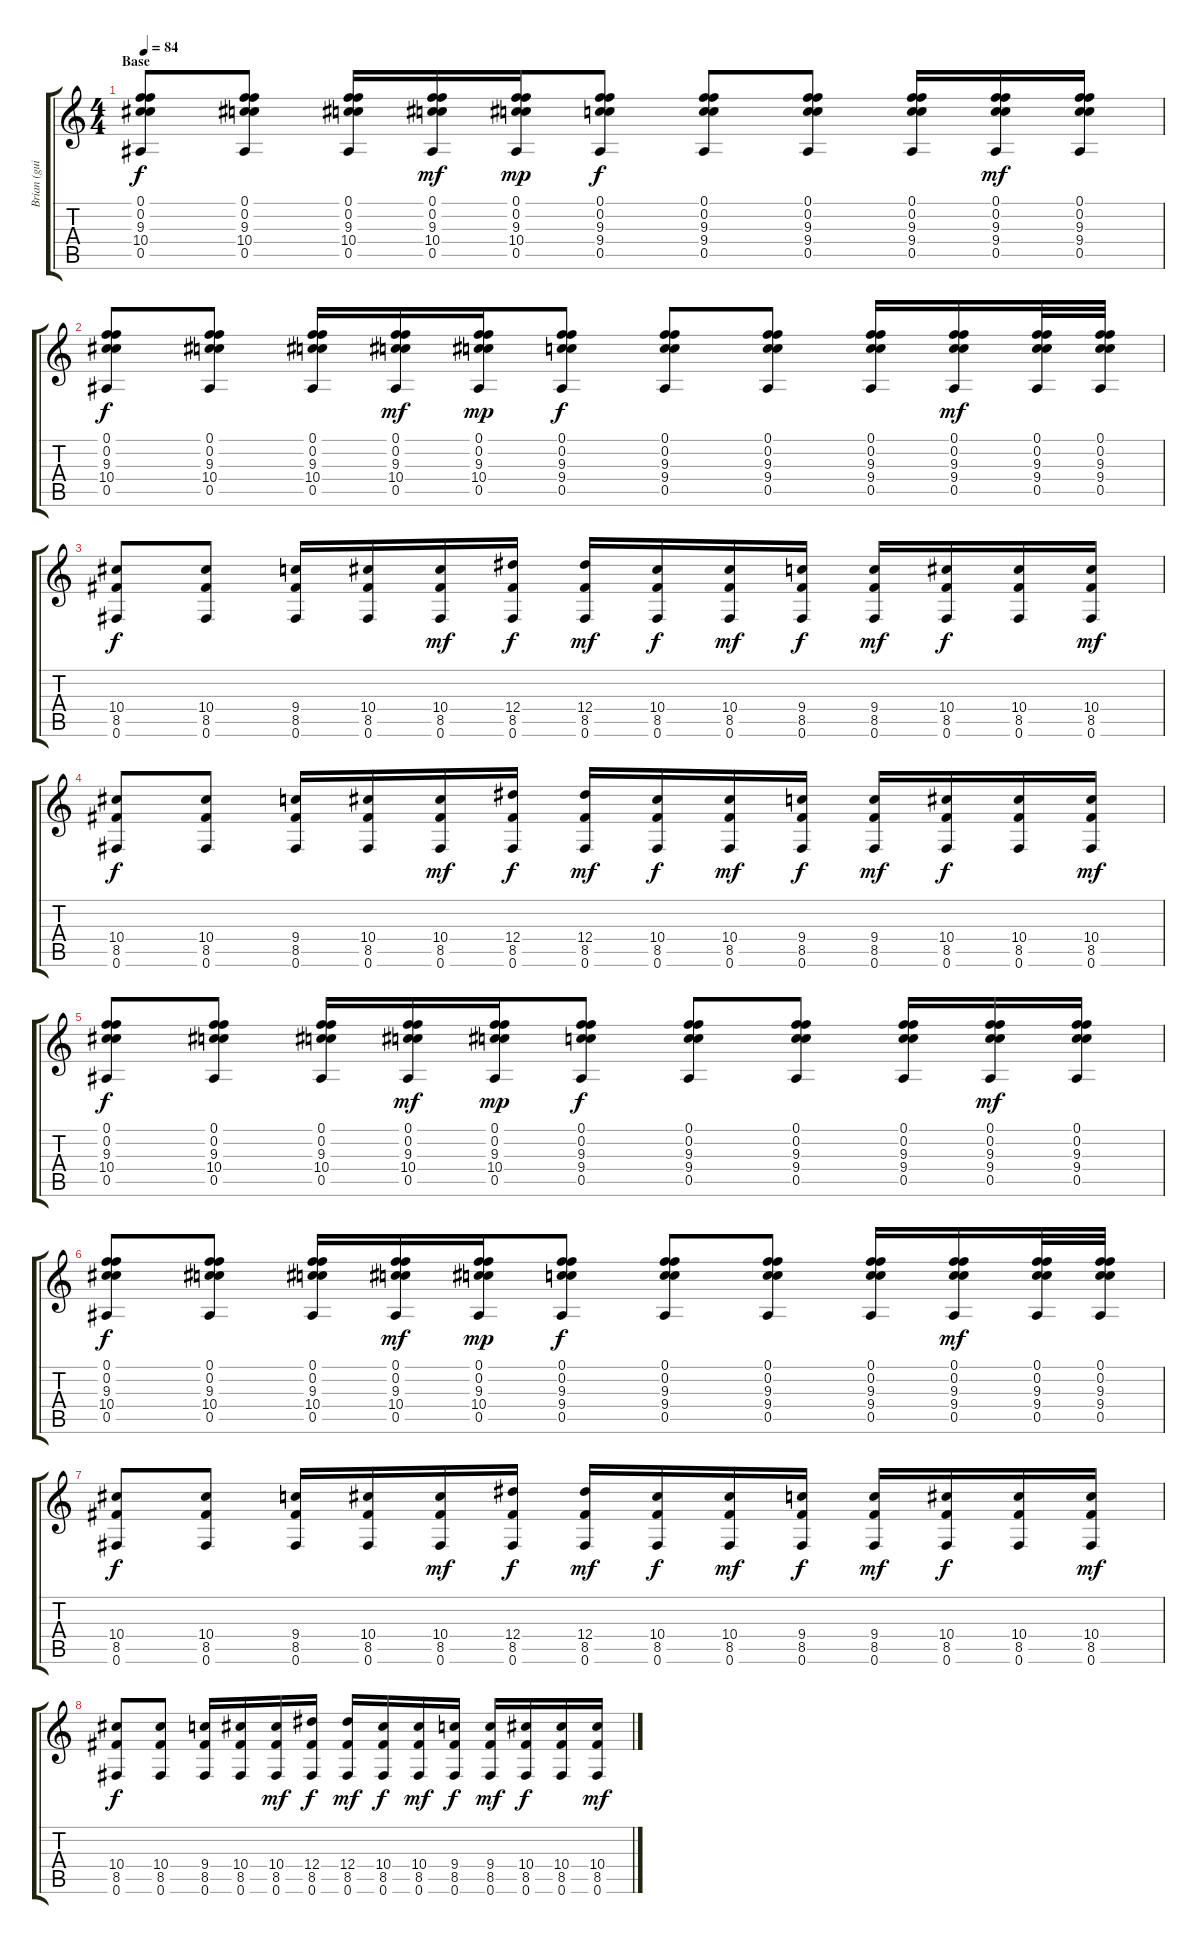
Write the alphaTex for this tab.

\track ("Brian (guit. limpa)" "Brian (gui") {instrument electricguitarjazz}
\staff {score tabs}
\tuning (F4 C4 Ab3 Eb3 Bb2 Gb2) {hide}
\ts (4 4)
\section ("" "Base")
\tempo 84
\clef g2
\ks c
(0.1 0.2 9.3 10.4 0.5).8{dy f} (0.1 0.2 9.3 10.4 0.5).8 (0.1 0.2 9.3 10.4 0.5).16 (0.1 0.2 9.3 10.4 0.5).16{dy mf} (0.1 0.2 9.3 10.4 0.5).16{dy mp} (0.1 0.2 9.3 9.4 0.5).8{dy f} (0.1 0.2 9.3 9.4 0.5).8 (0.1 0.2 9.3 9.4 0.5).8 (0.1 0.2 9.3 9.4 0.5).16 (0.1 0.2 9.3 9.4 0.5).16{dy mf} (0.1 0.2 9.3 9.4 0.5).16 |
(0.1 0.2 9.3 10.4 0.5).8{dy f} (0.1 0.2 9.3 10.4 0.5).8 (0.1 0.2 9.3 10.4 0.5).16 (0.1 0.2 9.3 10.4 0.5).16{dy mf} (0.1 0.2 9.3 10.4 0.5).16{dy mp} (0.1 0.2 9.3 9.4 0.5).8{dy f} (0.1 0.2 9.3 9.4 0.5).8 (0.1 0.2 9.3 9.4 0.5).8 (0.1 0.2 9.3 9.4 0.5).16 (0.1 0.2 9.3 9.4 0.5).16{dy mf} (0.1 0.2 9.3 9.4 0.5).32 (0.1 0.2 9.3 9.4 0.5).32 |
(10.4 8.5 0.6).8{dy f} (10.4 8.5 0.6).8 (9.4 8.5 0.6).16 (10.4 8.5 0.6).16 (10.4 8.5 0.6).16{dy mf} (12.4 8.5 0.6).16{dy f} (12.4 8.5 0.6).16{dy mf} (10.4 8.5 0.6).16{dy f} (10.4 8.5 0.6).16{dy mf} (9.4 8.5 0.6).16{dy f} (9.4 8.5 0.6).16{dy mf} (10.4 8.5 0.6).16{dy f} (10.4 8.5 0.6).16 (10.4 8.5 0.6).16{dy mf} |
(10.4 8.5 0.6).8{dy f} (10.4 8.5 0.6).8 (9.4 8.5 0.6).16 (10.4 8.5 0.6).16 (10.4 8.5 0.6).16{dy mf} (12.4 8.5 0.6).16{dy f} (12.4 8.5 0.6).16{dy mf} (10.4 8.5 0.6).16{dy f} (10.4 8.5 0.6).16{dy mf} (9.4 8.5 0.6).16{dy f} (9.4 8.5 0.6).16{dy mf} (10.4 8.5 0.6).16{dy f} (10.4 8.5 0.6).16 (10.4 8.5 0.6).16{dy mf} |
(0.1 0.2 9.3 10.4 0.5).8{dy f} (0.1 0.2 9.3 10.4 0.5).8 (0.1 0.2 9.3 10.4 0.5).16 (0.1 0.2 9.3 10.4 0.5).16{dy mf} (0.1 0.2 9.3 10.4 0.5).16{dy mp} (0.1 0.2 9.3 9.4 0.5).8{dy f} (0.1 0.2 9.3 9.4 0.5).8 (0.1 0.2 9.3 9.4 0.5).8 (0.1 0.2 9.3 9.4 0.5).16 (0.1 0.2 9.3 9.4 0.5).16{dy mf} (0.1 0.2 9.3 9.4 0.5).16 |
(0.1 0.2 9.3 10.4 0.5).8{dy f} (0.1 0.2 9.3 10.4 0.5).8 (0.1 0.2 9.3 10.4 0.5).16 (0.1 0.2 9.3 10.4 0.5).16{dy mf} (0.1 0.2 9.3 10.4 0.5).16{dy mp} (0.1 0.2 9.3 9.4 0.5).8{dy f} (0.1 0.2 9.3 9.4 0.5).8 (0.1 0.2 9.3 9.4 0.5).8 (0.1 0.2 9.3 9.4 0.5).16 (0.1 0.2 9.3 9.4 0.5).16{dy mf} (0.1 0.2 9.3 9.4 0.5).32 (0.1 0.2 9.3 9.4 0.5).32 |
(10.4 8.5 0.6).8{dy f} (10.4 8.5 0.6).8 (9.4 8.5 0.6).16 (10.4 8.5 0.6).16 (10.4 8.5 0.6).16{dy mf} (12.4 8.5 0.6).16{dy f} (12.4 8.5 0.6).16{dy mf} (10.4 8.5 0.6).16{dy f} (10.4 8.5 0.6).16{dy mf} (9.4 8.5 0.6).16{dy f} (9.4 8.5 0.6).16{dy mf} (10.4 8.5 0.6).16{dy f} (10.4 8.5 0.6).16 (10.4 8.5 0.6).16{dy mf} |
(10.4 8.5 0.6).8{dy f} (10.4 8.5 0.6).8 (9.4 8.5 0.6).16 (10.4 8.5 0.6).16 (10.4 8.5 0.6).16{dy mf} (12.4 8.5 0.6).16{dy f} (12.4 8.5 0.6).16{dy mf} (10.4 8.5 0.6).16{dy f} (10.4 8.5 0.6).16{dy mf} (9.4 8.5 0.6).16{dy f} (9.4 8.5 0.6).16{dy mf} (10.4 8.5 0.6).16{dy f} (10.4 8.5 0.6).16 (10.4 8.5 0.6).16{dy mf}
